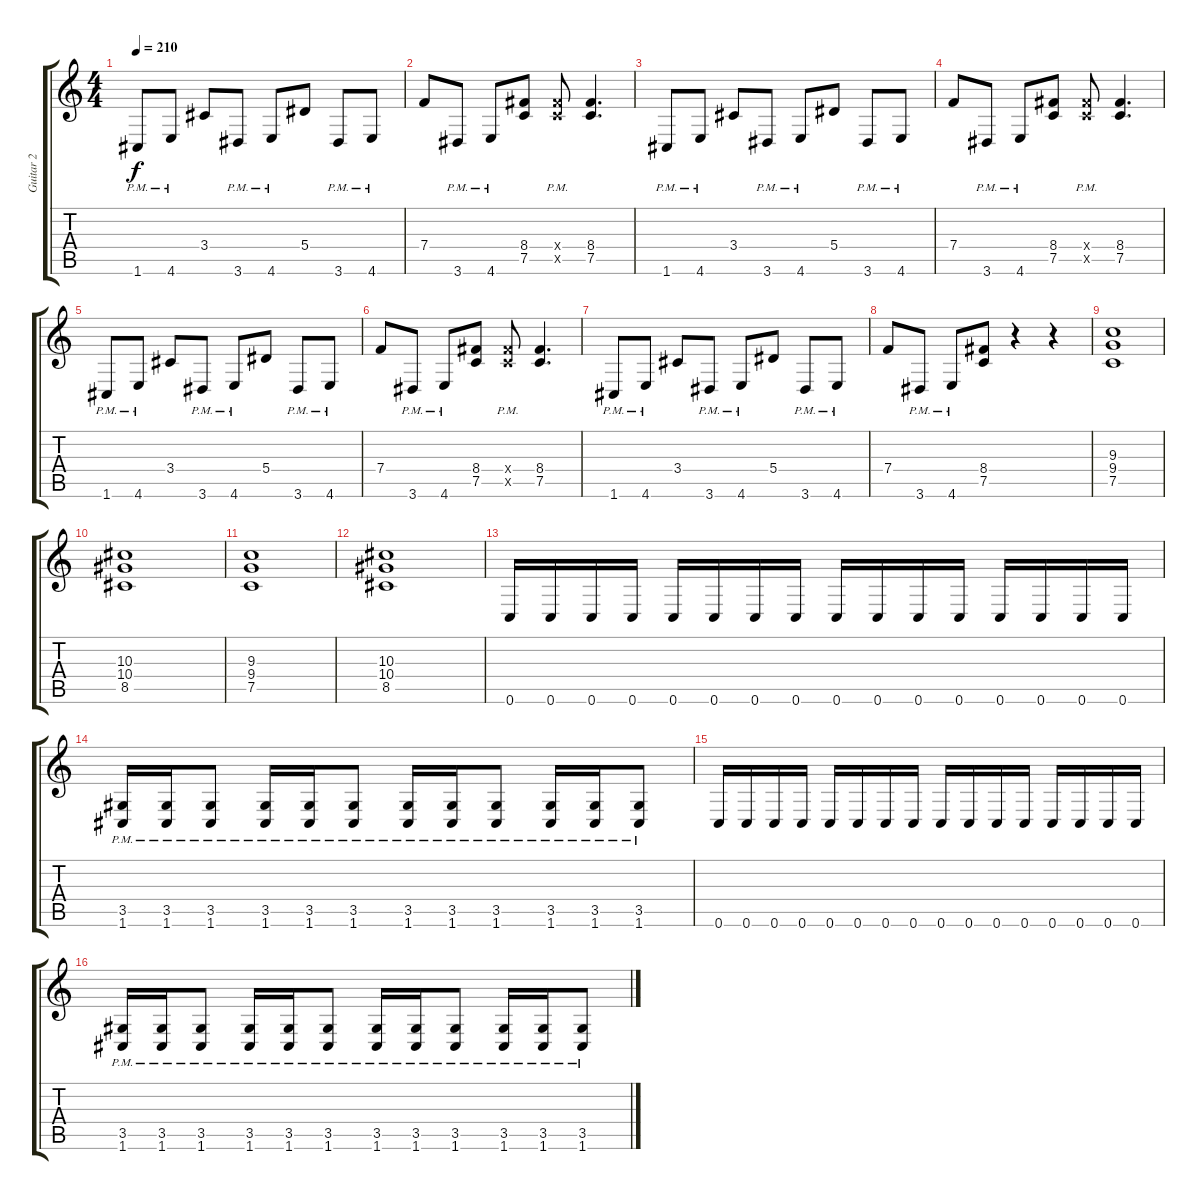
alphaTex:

\track ("Guitar 2" "Guitar 2") {instrument distortionguitar}
\staff {score tabs}
\tuning (C4 G3 Eb3 Bb2 F2 C2) {hide}
\ts (4 4)
\tempo 210
\clef g2
\ks c
1.6{pm}.8{dy f} 4.6{pm}.8 3.4.8 3.6{pm}.8 4.6{pm}.8 5.4.8 3.6{pm}.8 4.6{pm}.8 |
7.4.8 3.6{pm}.8 4.6{pm}.8 (8.4 7.5).8 (8.4{x} 7.5{pm x}).8 (8.4 7.5).4{d} |
1.6{pm}.8 4.6{pm}.8 3.4.8 3.6{pm}.8 4.6{pm}.8 5.4.8 3.6{pm}.8 4.6{pm}.8 |
7.4.8 3.6{pm}.8 4.6{pm}.8 (8.4 7.5).8 (8.4{x} 7.5{pm x}).8 (8.4 7.5).4{d} |
1.6{pm}.8 4.6{pm}.8 3.4.8 3.6{pm}.8 4.6{pm}.8 5.4.8 3.6{pm}.8 4.6{pm}.8 |
7.4.8 3.6{pm}.8 4.6{pm}.8 (8.4 7.5).8 (8.4{x} 7.5{pm x}).8 (8.4 7.5).4{d} |
1.6{pm}.8 4.6{pm}.8 3.4.8 3.6{pm}.8 4.6{pm}.8 5.4.8 3.6{pm}.8 4.6{pm}.8 |
7.4.8 3.6{pm}.8 4.6{pm}.8 (8.4 7.5).8 r.4 r.4 |
(9.3 9.4 7.5).1 |
(10.3 10.4 8.5).1 |
(9.3 9.4 7.5).1 |
(10.3 10.4 8.5).1 |
0.6.16 0.6.16 0.6.16 0.6.16 0.6.16 0.6.16 0.6.16 0.6.16 0.6.16 0.6.16 0.6.16 0.6.16 0.6.16 0.6.16 0.6.16 0.6.16 |
(3.5{pm} 1.6{pm}).16 (3.5{pm} 1.6{pm}).16 (3.5{pm} 1.6{pm}).8 (3.5{pm} 1.6{pm}).16 (3.5{pm} 1.6{pm}).16 (3.5{pm} 1.6{pm}).8 (3.5{pm} 1.6{pm}).16 (3.5{pm} 1.6{pm}).16 (3.5{pm} 1.6{pm}).8 (3.5{pm} 1.6{pm}).16 (3.5{pm} 1.6{pm}).16 (3.5{pm} 1.6{pm}).8 |
0.6.16 0.6.16 0.6.16 0.6.16 0.6.16 0.6.16 0.6.16 0.6.16 0.6.16 0.6.16 0.6.16 0.6.16 0.6.16 0.6.16 0.6.16 0.6.16 |
(3.5{pm} 1.6{pm}).16 (3.5{pm} 1.6{pm}).16 (3.5{pm} 1.6{pm}).8 (3.5{pm} 1.6{pm}).16 (3.5{pm} 1.6{pm}).16 (3.5{pm} 1.6{pm}).8 (3.5{pm} 1.6{pm}).16 (3.5{pm} 1.6{pm}).16 (3.5{pm} 1.6{pm}).8 (3.5{pm} 1.6{pm}).16 (3.5{pm} 1.6{pm}).16 (3.5{pm} 1.6{pm}).8
